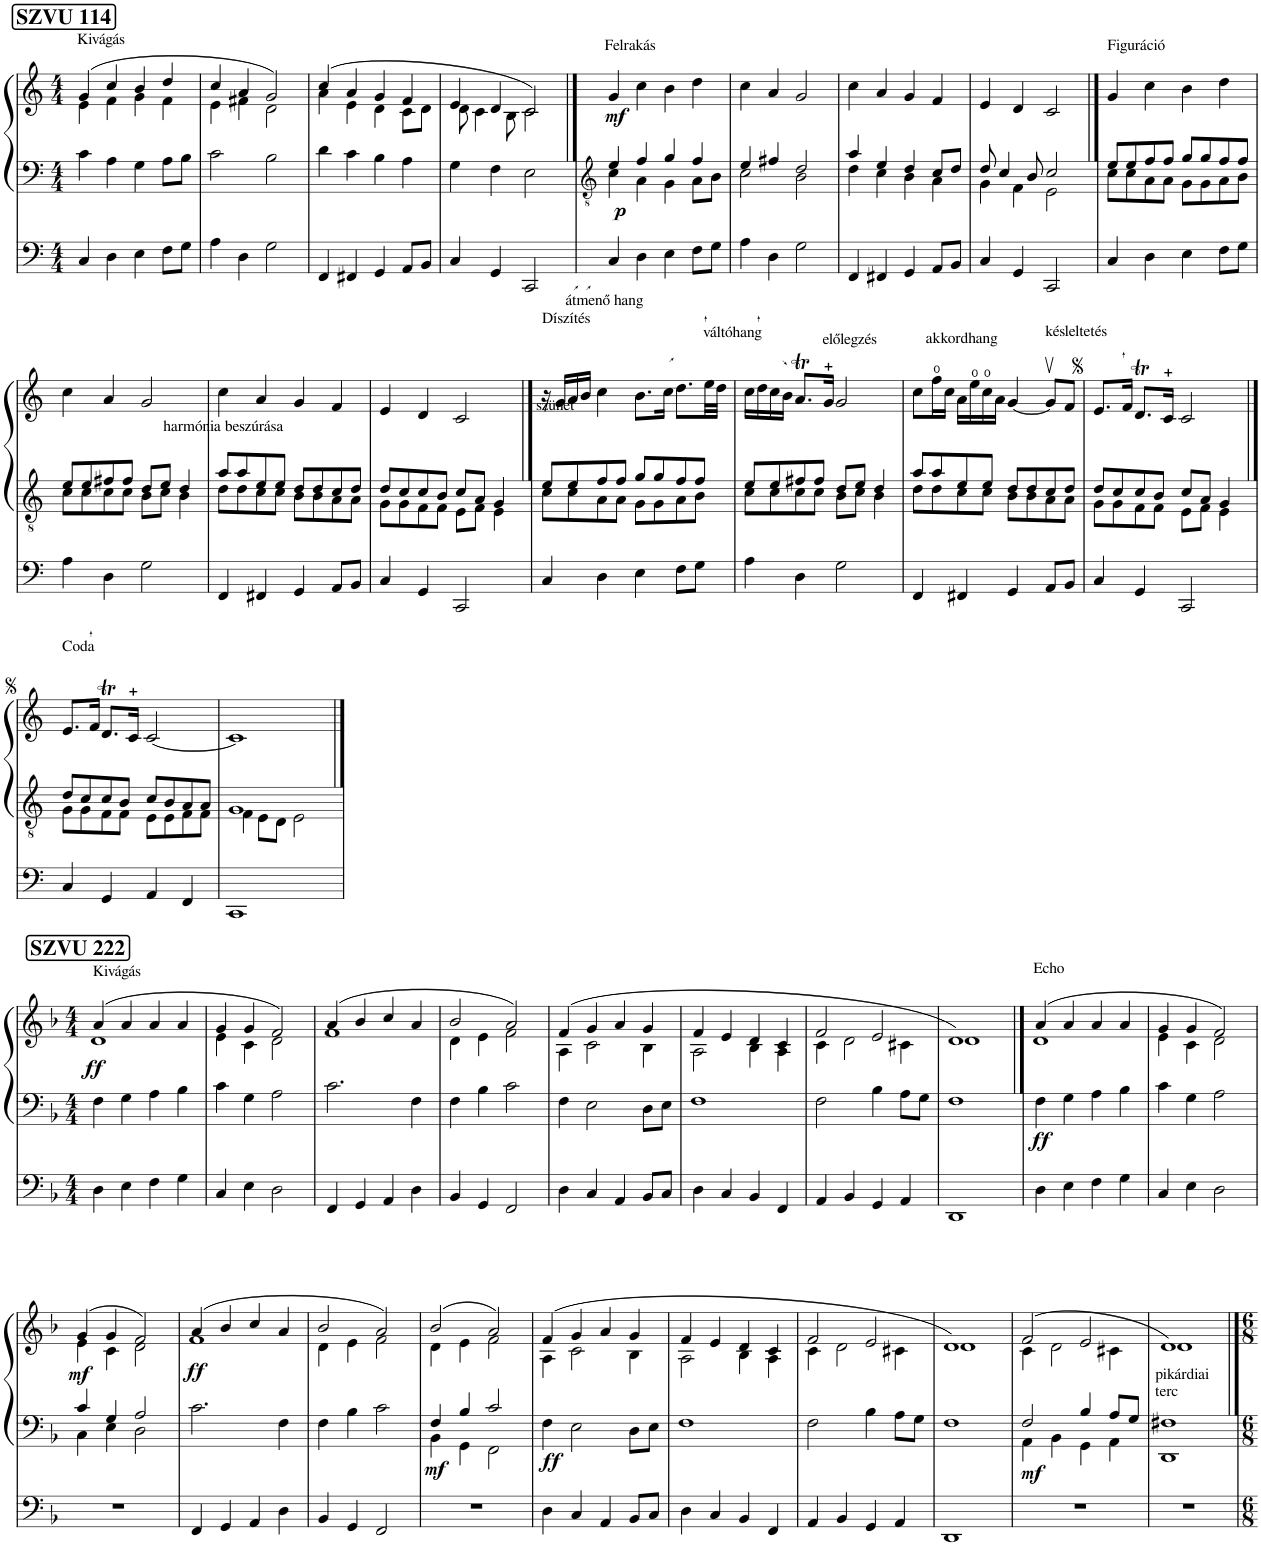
**kern	**kern	**kern	**dynam
*part1	*part1	*part1	*part1
*staff3	*staff2	*staff1	*staff1/2/3
*I"Orgona	*	*	*
*I'Org.	*	*	*
*clefF4	*clefF4	*clefG2	*
*k[]	*k[]	*k[]	*
*M4/4	*M4/4	*M4/4	*
!!LO:REH:place=s1:a:B:cj:fs=14:t=SZVU 114
=1	=1	=1	=1
*	*	*^	*
!	!	!LO:TX:a:t=Kivágás	!	!
4C/	4c\	(4g/	4e\	.
4D\	4A\	4cc/	4f\	.
4E\	4G\	4b/	4g\	.
8F\L	8A\L	4dd/	4f\	.
8G\J	8B\J	.	.	.
=2	=2	=2	=2	=2
4A\	2c\	4cc/	4e\	.
4D\	.	4a/	4f#X\	.
2G\	2B\	2g/)	2d\	.
=3	=3	=3	=3	=3
4FF/	4d\	(4cc/	4a\	.
4FF#X/	4c\	4a/	4e\	.
4GG/	4B\	4g/	4d\	.
8AA/L	4A\	4f/	8c\L	.
8BB/J	.	.	8d\J	.
=4	=4	=4	=4	=4
4C/	4G\	4e/	8d\	.
.	.	.	4c\	.
4GG/	4F\	4d/	.	.
.	.	.	8B\	.
2CC/	2E\	2c/)	2c\	.
*	*	*v	*v	*
==5	==5	==5	==5
*	*clefGv2	*	*
*	*^	*^	*
!	!	!	!LO:TX:a:t=Felrakás	!	!
!	!	!	!	!	!LO:DY:b=2
!	!	!	!	!	!LO:DY:n=1:b
*	*	*	*v	*v	*
4C/	4e/	4c\	4g/	p mf
4D\	4f/	4A\	4cc\	.
4E\	4g/	4G\	4b\	.
8F\L	4f/	8A\L	4dd\	.
8G\J	.	8B\J	.	.
=6	=6	=6	=6	=6
4A\	4e/	2c\	4cc\	.
4D\	4f#X/	.	4a/	.
2G\	2d/	2B\	2g/	.
=7	=7	=7	=7	=7
4FF/	4a/	4d\	4cc\	.
4FF#X/	4e/	4c\	4a/	.
4GG/	4d/	4B\	4g/	.
8AA/L	8c/L	4A\	4f/	.
8BB/J	8d/J	.	.	.
=8	=8	=8	=8	=8
4C/	8d/	4G\	4e/	.
.	4c/	.	.	.
4GG/	.	4F\	4d/	.
.	8B/	.	.	.
2CC/	2c/	2E\	2c/	.
==9	==9	==9	==9	==9
!	!	!	!LO:TX:a:t=Figuráció	!
4C/	8e/L	8c\L	4g/	.
.	8e/	8c\	.	.
4D\	8f/	8A\	4cc\	.
.	8f/J	8A\J	.	.
4E\	8g/L	8G\L	4b\	.
.	8g/	8G\	.	.
8F\L	8f/	8A\	4dd\	.
8G\J	8f/J	8B\J	.	.
!!LO:LB:g=z
=10	=10	=10	=10	=10
4A\	8e/L	8c\L	4cc\	.
.	8e/	8c\	.	.
4D\	8f#X/	8c\	4a/	.
.	8f#/J	8c\J	.	.
2G\	8d/L	8B\L	2g/	.
!	!LO:TX:a:t=harmónia beszúrása	!	!	!
.	8e/J	8c\J	.	.
.	4d/	4B\	.	.
=11	=11	=11	=11	=11
4FF/	8a/L	8d\L	4cc\	.
.	8a/	8d\	.	.
4FF#X/	8e/	8c\	4a/	.
.	8e/J	8c\J	.	.
4GG/	8d/L	8B\L	4g/	.
.	8d/	8B\	.	.
8AA/L	8c/	8A\	4f/	.
8BB/J	8d/J	8A\J	.	.
=12	=12	=12	=12	=12
4C/	8d/L	8G\L	4e/	.
.	8c/	8G\	.	.
4GG/	8c/	8F\	4d/	.
.	8B/J	8F\J	.	.
2CC/	8c/L	8E\L	2c/	.
.	8A/J	8F\J	.	.
.	4G/	4E\	.	.
==13	==13	==13	==13	==13
!	!	!	!LO:TX:a:t=Díszítés	!
!	!	!	!LO:TX:a:t=szünet	!
4C/	8e/L	8c\L	16r	.
.	.	.	16g/LL	.
!	!	!	!LO:TX:a:t=átmenő hang	!
.	8e/	8c\	16a/	.
.	.	.	16b/JJ	.
4D\	8f/	8A\	4cc\	.
.	8f/J	8A\J	.	.
4E\	8g/L	8G\L	8.b\L	.
.	8g/	8G\	.	.
.	.	.	16cc\Jk	.
8F\L	8f/	8A\	8.dd\L	.
8G\J	8f/J	8B\J	.	.
!	!	!	!LO:TX:a:t=váltóhang	!
.	.	.	32ee\LL	.
.	.	.	32dd\JJJ	.
=14	=14	=14	=14	=14
4A\	8e/L	8c\L	16cc\LL	.
.	.	.	16dd\	.
.	8e/	8c\	16cc\	.
.	.	.	16b\JJ	.
4D\	8f#X/	8c\	8.aT/L	.
.	8f#/J	8c\J	.	.
!	!	!	!LO:TX:a:t=előlegzés	!
.	.	.	16g/Jk	.
2G\	8d/L	8B\L	2g/	.
.	8e/J	8c\J	.	.
.	4d/	4B\	.	.
=15	=15	=15	=15	=15
4FF/	8a/L	8d\L	8cc\L	.
!	!	!	!LO:TX:a:t=akkordhang	!
.	8a/	8d\	16ff\L	.
.	.	.	16cc\JJ	.
4FF#X/	8e/	8c\	16a\LL	.
.	.	.	16ee\	.
.	8e/J	8c\J	16cc\	.
.	.	.	16a\JJ	.
4GG/	8d/L	8B\L	[4g/	.
.	8d/	8B\	.	.
!	!	!	!LO:TX:a:t=késleltetés	!
8AA/L	8c/	8A\	8g/L]	.
8BB/J	8d/J	8A\J	8f/J	.
=16	=16	=16	=16	=16
4C/	8d/L	8G\L	8.e/L	.
.	8c/	8G\	.	.
.	.	.	16f/Jk	.
4GG/	8c/	8F\	8.dT/L	.
.	8B/J	8F\J	.	.
.	.	.	16c/Jk	.
2CC/	8c/L	8E\L	2c/	.
.	8A/J	8F\J	.	.
.	4G/	4E\	.	.
!!LO:LB:g=z
==17	==17	==17	==17	==17
4C/	8d/L	8G\L	8.e/L	.
.	8c/	8G\	.	.
.	.	.	16f/Jk	.
4GG/	8c/	8F\	8.dT/L	.
.	8B/J	8F\J	.	.
.	.	.	16c/Jk	.
4AA/	8c/L	8E\L	[2c/	.
.	8B/	8E\	.	.
4FF/	8A/	8F\	.	.
.	8A/J	8F\J	.	.
=18	=18	=18	=18	=18
1CC	1G	4F\	1c]	.
.	.	8E\L	.	.
.	.	8D\J	.	.
.	.	2E\	.	.
*	*v	*v	*	*
!!LO:LB:g=z
==1	==1	==1	==1
!!LO:REH:place=s1:a:B:cj:fs=14:t=SZVU 222
*	*clefF4	*	*
*k[b-]	*k[b-]	*k[b-]	*
*M4/4	*M4/4	*M4/4	*
*	*^	*^	*
!	!	!	!LO:TX:a:t=Kivágás	!	!
!	!	!	!	!	!LO:DY:b
*	*v	*v	*	*	*
4D\	4F\	(4a/	1d	ff
4E\	4G\	4a/	.	.
4F\	4A\	4a/	.	.
4G\	4B-\	4a/	.	.
=2	=2	=2	=2	=2
4C/	4c\	4g/	4e\	.
4E\	4G\	4g/	4c\	.
2D\	2A\	2f/)	2d\	.
=3	=3	=3	=3	=3
4FF/	2.c\	(4a/	1f	.
4GG/	.	4b-/	.	.
4AA/	.	4cc/	.	.
4D\	4F\	4a/	.	.
=4	=4	=4	=4	=4
4BB-/	4F\	2b-/	4d\	.
4GG/	4B-\	.	4e\	.
2FF/	2c\	2a/)	2f\	.
=5	=5	=5	=5	=5
4D\	4F\	(4f/	4A\	.
4C/	2E\	4g/	2c\	.
4AA/	.	4a/	.	.
8BB-/L	8D\L	4g/	4B-\	.
8C/J	8E\J	.	.	.
=6	=6	=6	=6	=6
4D\	1F	4f/	2A\	.
4C/	.	4e/	.	.
4BB-/	.	4d/	4B-\	.
4FF/	.	4c/	4A\	.
=7	=7	=7	=7	=7
4AA/	2F\	2f/	4c\	.
4BB-/	.	.	2d\	.
4GG/	4B-\	2e/	.	.
4AA/	8A\L	.	4c#X\	.
.	8G\J	.	.	.
=8	=8	=8	=8	=8
1DD	1F	1d)	1d	.
==9	==9	==9	==9	==9
!	!	!LO:TX:a:t=Echo	!	!
!	!	!	!	!LO:DY:b=2
4D\	4F\	(4a/	1d	ff
4E\	4G\	4a/	.	.
4F\	4A\	4a/	.	.
4G\	4B-\	4a/	.	.
=10	=10	=10	=10	=10
4C/	4c\	4g/	4e\	.
4E\	4G\	4g/	4c\	.
2D\	2A\	2f/)	2d\	.
!!LO:LB:g=z	!!
=11	=11	=11	=11	=11
*	*^	*	*	*
!	!	!	!	!	!LO:DY:b
1r	4c/	4C\	(4g/	4e\	mf
.	4G/	4E\	4g/	4c\	.
.	2A/	2D\	2f/)	2d\	.
=12	=12	=12	=12	=12	=12
!	!	!	!	!	!LO:DY:b
*	*v	*v	*	*	*
4FF/	2.c\	(4a/	1f	ff
4GG/	.	4b-/	.	.
4AA/	.	4cc/	.	.
4D\	4F\	4a/	.	.
=13	=13	=13	=13	=13
4BB-/	4F\	2b-/	4d\	.
4GG/	4B-\	.	4e\	.
2FF/	2c\	2a/)	2f\	.
=14	=14	=14	=14	=14
*	*^	*	*	*
!	!	!	!	!	!LO:DY:b=2
1r	4F/	4BB-\	(2b-/	4d\	mf
.	4B-/	4GG\	.	4e\	.
.	2c/	2FF\	2a/)	2f\	.
=15	=15	=15	=15	=15	=15
!	!	!	!	!	!LO:DY:b=2
*	*v	*v	*	*	*
4D\	4F\	(4f/	4A\	ff
4C/	2E\	4g/	2c\	.
4AA/	.	4a/	.	.
8BB-/L	8D\L	4g/	4B-\	.
8C/J	8E\J	.	.	.
=16	=16	=16	=16	=16
4D\	1F	4f/	2A\	.
4C/	.	4e/	.	.
4BB-/	.	4d/	4B-\	.
4FF/	.	4c/	4A\	.
=17	=17	=17	=17	=17
4AA/	2F\	2f/	4c\	.
4BB-/	.	.	2d\	.
4GG/	4B-\	2e/	.	.
4AA/	8A\L	.	4c#X\	.
.	8G\J	.	.	.
=18	=18	=18	=18	=18
1DD	1F	1d)	1d	.
=19	=19	=19	=19	=19
*	*^	*	*	*
!	!	!	!	!	!LO:DY:b=2
1r	2F/	4AA\	(2f/	4c\	mf
.	.	4BB-\	.	2d\	.
.	4B-/	4GG\	2e/	.	.
.	8A/L	4AA\	.	4c#X\	.
.	8G/J	.	.	.	.
=20	=20	=20	=20	=20	=20
!	!LO:TX:a:t=pikárdiai	!	!	!	!
!	!LO:TX:a:t=terc	!	!	!	!
1r	1F#X	1DD	1d)	1d	.
*	*v	*v	*	*	*
*	*	*v	*v	*
==	==	==	==
*-	*-	*-	*-
